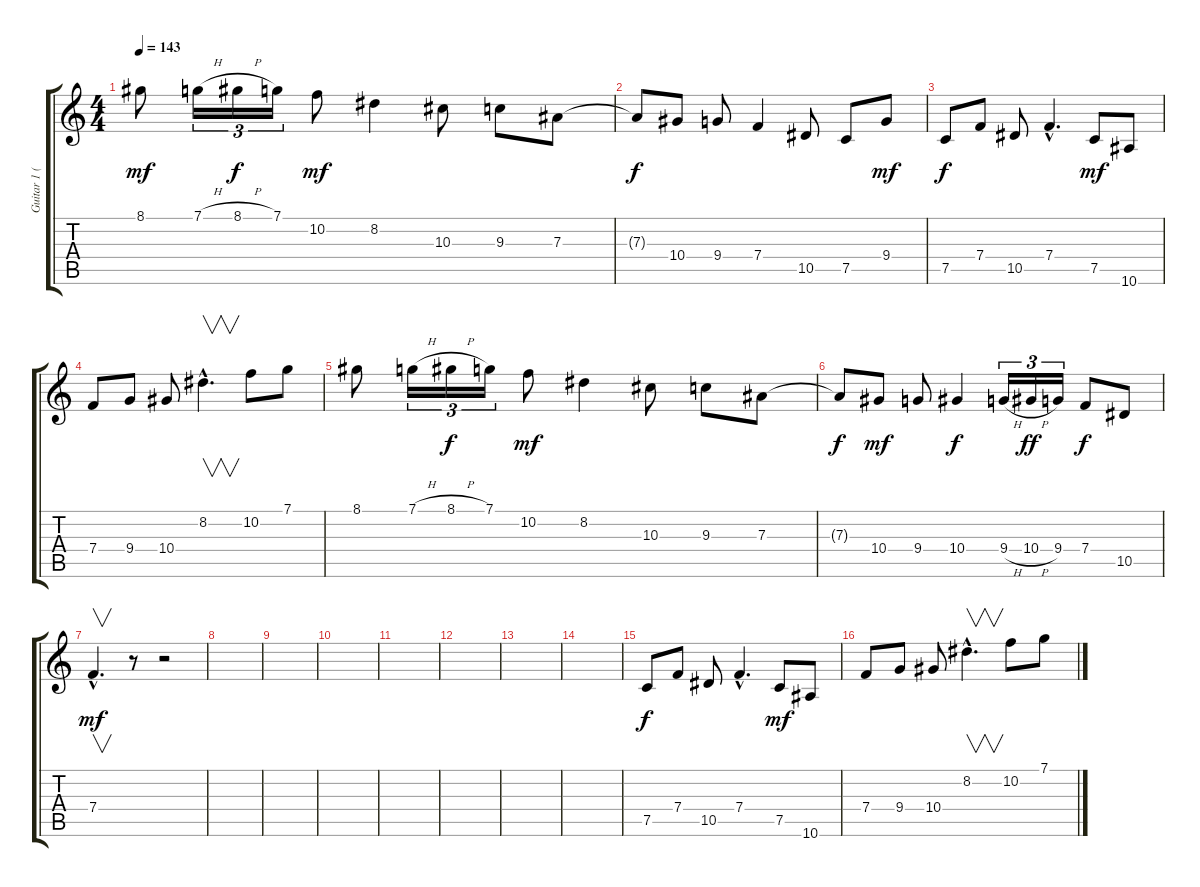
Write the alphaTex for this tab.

\track ("Guitar 1 (Lead)" "Guitar 1 (") {instrument distortionguitar}
\staff {score tabs}
\tuning (C4 G3 Eb3 Bb2 F2 C2) {hide}
\ts (4 4)
\tempo 143
\clef g2
\ks c
8.1.8{dy mf} 7.1{h}.16{tu (3 2)} 8.1{h}.16{tu (3 2) dy f} 7.1.16{tu (3 2)} 10.2.8{dy mf} 8.2.4 10.3.8 9.3.8 7.3.8 |
7.3{t}.8{dy f} 10.4.8 9.4.8 7.4.4 10.5.8 7.5.8 9.4.8{dy mf} |
7.5.8{dy f} 7.4.8 10.5.8 7.4{hac}.4{d} 7.5.8{dy mf} 10.6.8 |
7.4.8 9.4.8 10.4.8 8.2{hac}.4{v d} 10.2.8 7.1.8 |
8.1.8 7.1{h}.16{tu (3 2)} 8.1{h}.16{tu (3 2) dy f} 7.1.16{tu (3 2)} 10.2.8{dy mf} 8.2.4 10.3.8 9.3.8 7.3.8 |
7.3{t}.8{dy f} 10.4.8{dy mf} 9.4.8 10.4.4{dy f} 9.4{h}.16{tu (3 2)} 10.4{h}.16{tu (3 2) dy ff} 9.4.16{tu (3 2)} 7.4.8{dy f} 10.5.8 |
7.4{hac}.4{v d dy mf} r.8 r.2 |
|
|
|
|
|
|
|
7.5.8{dy f balance 3} 7.4.8 10.5.8 7.4{hac}.4{d} 7.5.8{dy mf} 10.6.8 |
7.4.8 9.4.8 10.4.8 8.2{hac}.4{v d} 10.2.8 7.1.8
